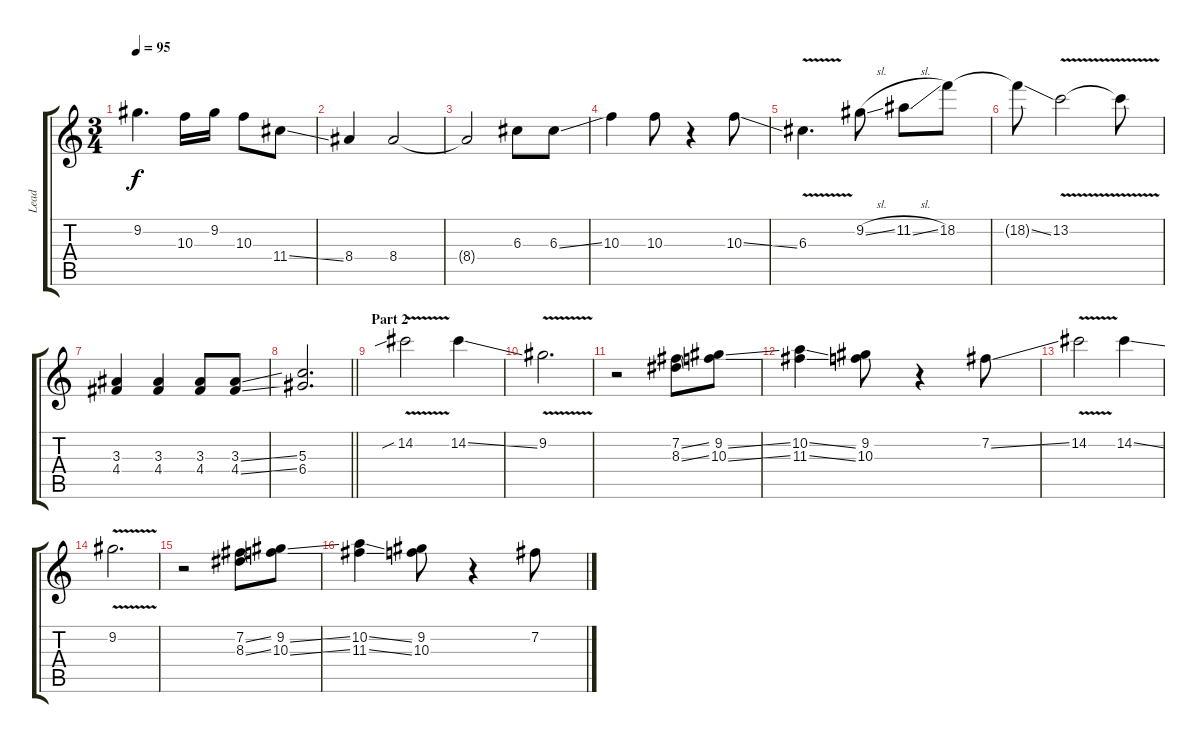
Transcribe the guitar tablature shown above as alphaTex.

\track ("Lead" "Lead") {instrument electricguitarjazz}
\staff {score tabs}
\tuning (E4 B3 G3 D3 A2 E2) {hide}
\ts (3 4)
\tempo 95
\clef g2
\ks c
9.2.4{d dy f} 10.3.16 9.2.16 10.3.8 11.4{ss}.8 |
8.4.4 8.4.2 |
8.4{t}.2 6.3.8 6.3{ss}.8 |
10.3.4 10.3.8 r.4 10.3{ss}.8 |
6.3{v}.4{d} 9.2{sl}.8 11.2{sl}.8 18.2.8 |
18.2{ss t}.8 13.2{v}.2 13.2{t}.8 |
(3.3 4.4).4 (3.3 4.4).4 (3.3 4.4).8 (3.3{ss} 4.4{ss}).8 |
\barLineRight lightlight
(5.3 6.4).2{d} |
\section ("" "Part 2")
14.2{v sib}.2 14.2{ss}.4 |
9.2{v}.2{d} |
r.2 (7.2{ss} 8.3{ss}).8 (9.2{ss} 10.3{ss}).8 |
(10.2{ss} 11.3{ss}).4 (9.2 10.3).8 r.4 7.2{ss}.8 |
14.2{v}.2 14.2{ss}.4 |
9.2{v}.2{d} |
r.2 (7.2{ss} 8.3{ss}).8 (9.2{ss} 10.3{ss}).8 |
(10.2{ss} 11.3{ss}).4 (9.2 10.3).8 r.4 7.2{ss}.8
